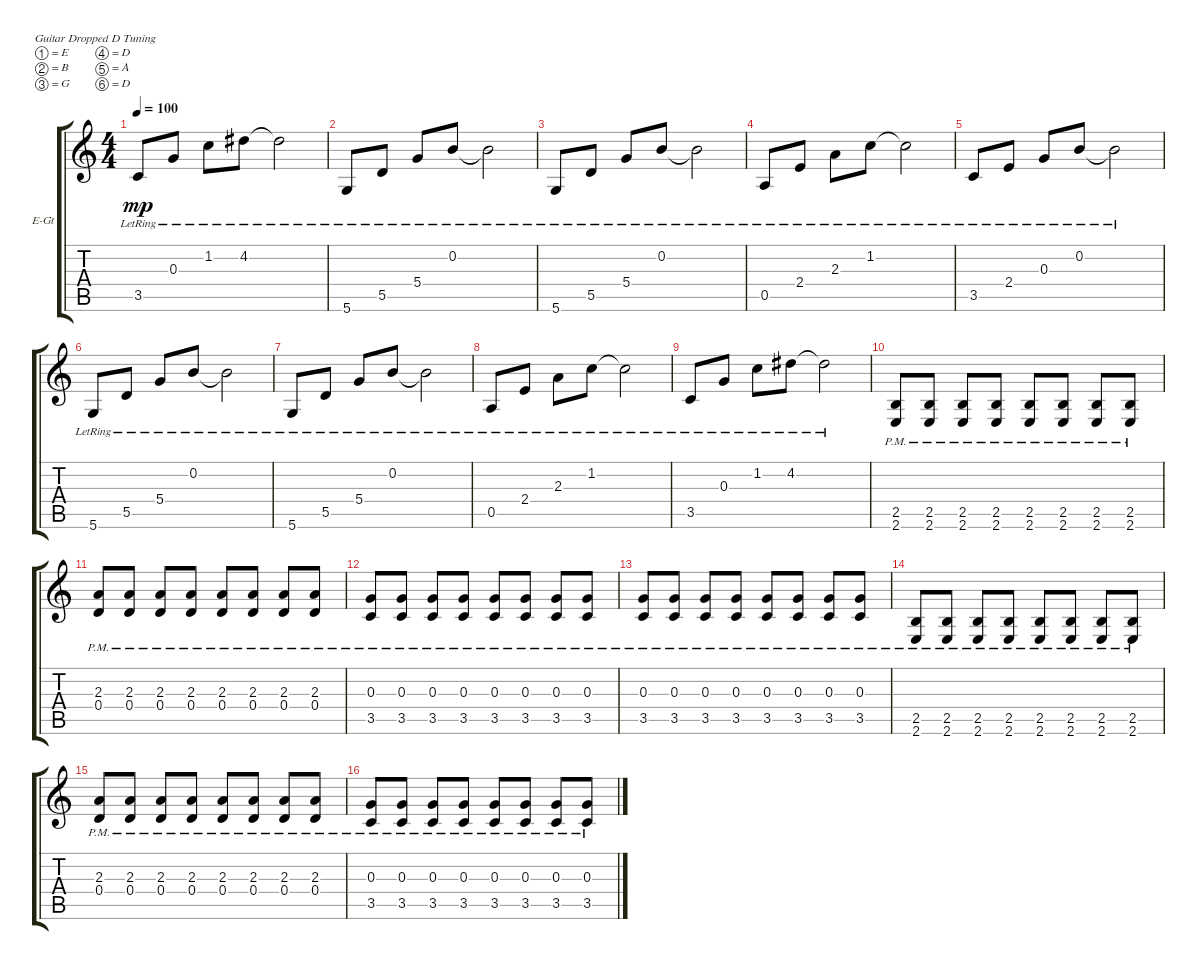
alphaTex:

\bracketExtendMode groupsimilarinstruments
\firstSystemTrackNameOrientation horizontal
\otherSystemsTrackNameOrientation horizontal
\track ("Overdriven-guitar (Richard)" "E-Gt") {instrument overdrivenguitar}
\staff {score tabs}
\tuning (E4 B3 G3 D3 A2 D2)
\ts (4 4)
\tempo 100
\clef g2
\ks c
3.5{lr}.8{dy mp} 0.3{lr}.8 1.2{lr}.8 4.2{lr}.8 4.2{lr t}.2 |
5.6{lr}.8 5.5{lr}.8 5.4{lr}.8 0.2{lr}.8 0.2{lr t}.2 |
5.6{lr}.8 5.5{lr}.8 5.4{lr}.8 0.2{lr}.8 0.2{lr t}.2 |
0.5{lr}.8 2.4{lr}.8 2.3{lr}.8 1.2{lr}.8 1.2{lr t}.2 |
3.5{lr}.8 2.4{lr}.8 0.3{lr}.8 0.2{lr}.8 0.2{lr t}.2 |
5.6{lr}.8 5.5{lr}.8 5.4{lr}.8 0.2{lr}.8 0.2{lr t}.2 |
5.6{lr}.8 5.5{lr}.8 5.4{lr}.8 0.2{lr}.8 0.2{lr t}.2 |
0.5{lr}.8 2.4{lr}.8 2.3{lr}.8 1.2{lr}.8 1.2{lr t}.2 |
3.5{lr}.8 0.3{lr}.8 1.2{lr}.8 4.2{lr}.8 4.2{lr t}.2 |
(2.5{pm} 2.6{pm}).8 (2.5{pm} 2.6{pm}).8 (2.5{pm} 2.6{pm}).8 (2.5{pm} 2.6{pm}).8 (2.5{pm} 2.6{pm}).8 (2.5{pm} 2.6{pm}).8 (2.5{pm} 2.6{pm}).8 (2.5{pm} 2.6{pm}).8 |
(2.3{pm} 0.4{pm}).8 (2.3{pm} 0.4{pm}).8 (2.3{pm} 0.4{pm}).8 (2.3{pm} 0.4{pm}).8 (2.3{pm} 0.4{pm}).8 (2.3{pm} 0.4{pm}).8 (2.3{pm} 0.4{pm}).8 (2.3{pm} 0.4{pm}).8 |
(0.3{pm} 3.5{pm}).8 (0.3{pm} 3.5{pm}).8 (0.3{pm} 3.5{pm}).8 (0.3{pm} 3.5{pm}).8 (0.3{pm} 3.5{pm}).8 (0.3{pm} 3.5{pm}).8 (0.3{pm} 3.5{pm}).8 (0.3{pm} 3.5{pm}).8 |
(0.3{pm} 3.5{pm}).8 (0.3{pm} 3.5{pm}).8 (0.3{pm} 3.5{pm}).8 (0.3{pm} 3.5{pm}).8 (0.3{pm} 3.5{pm}).8 (0.3{pm} 3.5{pm}).8 (0.3{pm} 3.5{pm}).8 (0.3{pm} 3.5{pm}).8 |
(2.5{pm} 2.6{pm}).8 (2.5{pm} 2.6{pm}).8 (2.5{pm} 2.6{pm}).8 (2.5{pm} 2.6{pm}).8 (2.5{pm} 2.6{pm}).8 (2.5{pm} 2.6{pm}).8 (2.5{pm} 2.6{pm}).8 (2.5{pm} 2.6{pm}).8 |
(2.3{pm} 0.4{pm}).8 (2.3{pm} 0.4{pm}).8 (2.3{pm} 0.4{pm}).8 (2.3{pm} 0.4{pm}).8 (2.3{pm} 0.4{pm}).8 (2.3{pm} 0.4{pm}).8 (2.3{pm} 0.4{pm}).8 (2.3{pm} 0.4{pm}).8 |
(0.3{pm} 3.5{pm}).8 (0.3{pm} 3.5{pm}).8 (0.3{pm} 3.5{pm}).8 (0.3{pm} 3.5{pm}).8 (0.3{pm} 3.5{pm}).8 (0.3{pm} 3.5{pm}).8 (0.3{pm} 3.5{pm}).8 (0.3{pm} 3.5{pm}).8
